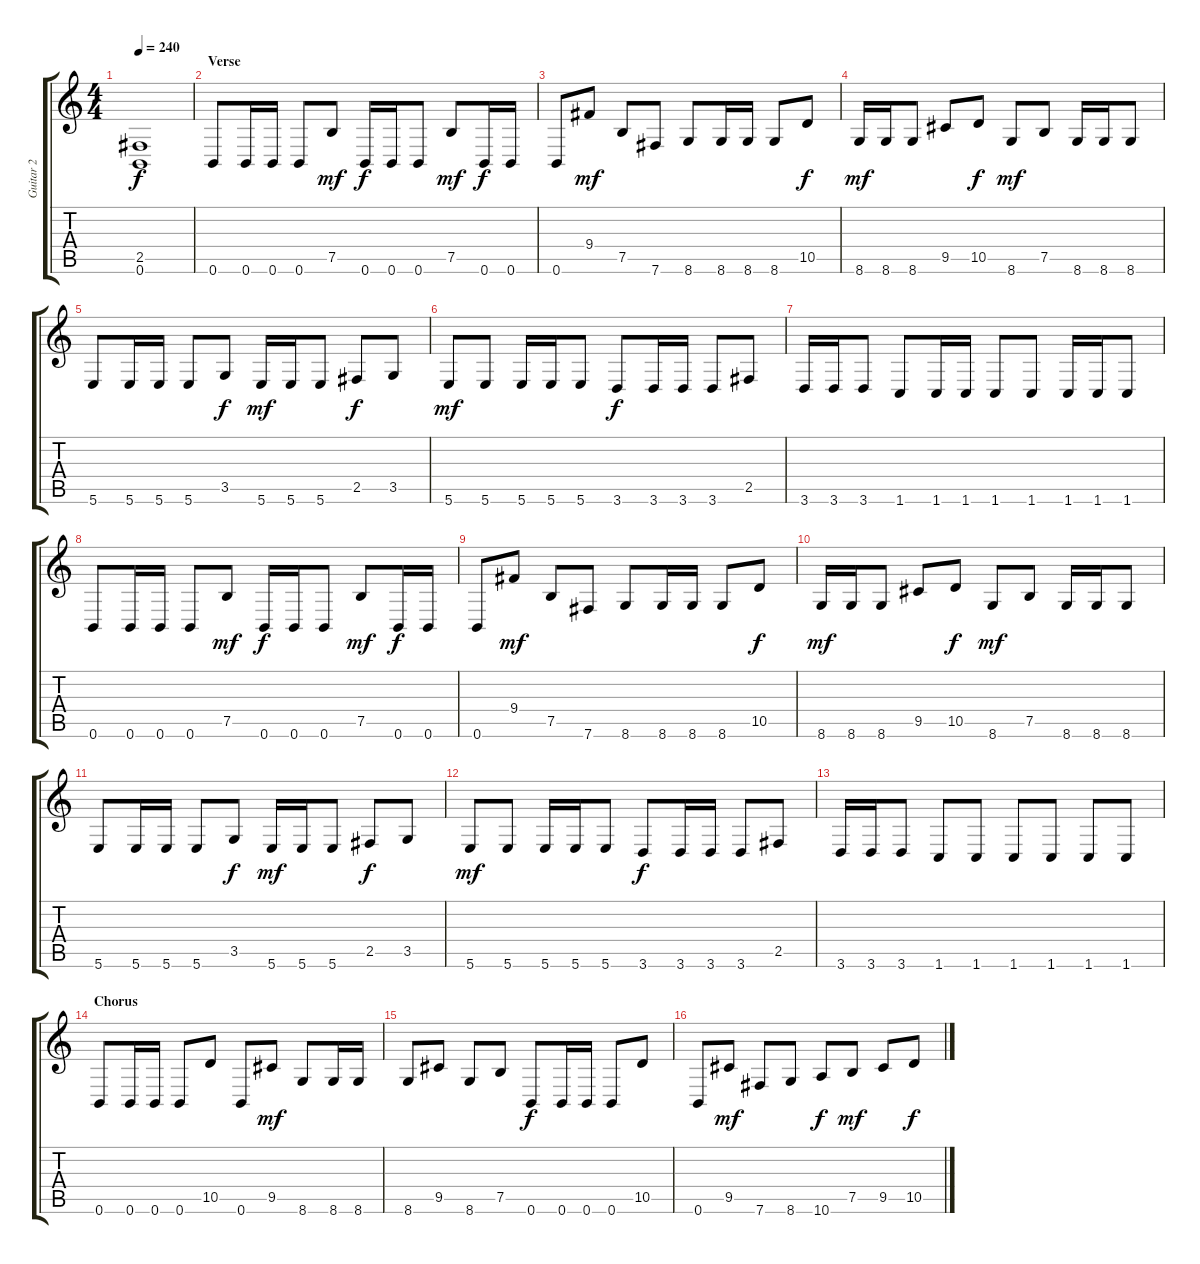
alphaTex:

\track ("Guitar 2" "Guitar 2") {instrument distortionguitar}
\staff {score tabs}
\tuning (B3 Gb3 D3 A2 E2 B1) {hide}
\ts (4 4)
\tempo 240
\clef g2
\ks c
(2.5{t} 0.6{t}).1{dy f} |
\section ("" "Verse")
0.6.8 0.6.16 0.6.16 0.6.8 7.5.8{dy mf} 0.6.16{dy f} 0.6.16 0.6.8 7.5.8{dy mf} 0.6.16{dy f} 0.6.16 |
0.6.8 9.4.8{dy mf} 7.5.8 7.6.8 8.6.8 8.6.16 8.6.16 8.6.8 10.5.8{dy f} |
8.6.16{dy mf} 8.6.16 8.6.8 9.5.8 10.5.8{dy f} 8.6.8{dy mf} 7.5.8 8.6.16 8.6.16 8.6.8 |
5.6.8 5.6.16 5.6.16 5.6.8 3.5.8{dy f} 5.6.16{dy mf} 5.6.16 5.6.8 2.5.8{dy f} 3.5.8 |
5.6.8{dy mf} 5.6.8 5.6.16 5.6.16 5.6.8 3.6.8{dy f} 3.6.16 3.6.16 3.6.8 2.5.8 |
3.6.16 3.6.16 3.6.8 1.6.8 1.6.16 1.6.16 1.6.8 1.6.8 1.6.16 1.6.16 1.6.8 |
0.6.8 0.6.16 0.6.16 0.6.8 7.5.8{dy mf} 0.6.16{dy f} 0.6.16 0.6.8 7.5.8{dy mf} 0.6.16{dy f} 0.6.16 |
0.6.8 9.4.8{dy mf} 7.5.8 7.6.8 8.6.8 8.6.16 8.6.16 8.6.8 10.5.8{dy f} |
8.6.16{dy mf} 8.6.16 8.6.8 9.5.8 10.5.8{dy f} 8.6.8{dy mf} 7.5.8 8.6.16 8.6.16 8.6.8 |
5.6.8 5.6.16 5.6.16 5.6.8 3.5.8{dy f} 5.6.16{dy mf} 5.6.16 5.6.8 2.5.8{dy f} 3.5.8 |
5.6.8{dy mf} 5.6.8 5.6.16 5.6.16 5.6.8 3.6.8{dy f} 3.6.16 3.6.16 3.6.8 2.5.8 |
3.6.16 3.6.16 3.6.8 1.6.8 1.6.8 1.6.8 1.6.8 1.6.8 1.6.8 |
\section ("" "Chorus")
0.6.8 0.6.16 0.6.16 0.6.8 10.5.8 0.6.8 9.5.8{dy mf} 8.6.8 8.6.16 8.6.16 |
8.6.8 9.5.8 8.6.8 7.5.8 0.6.8{dy f} 0.6.16 0.6.16 0.6.8 10.5.8 |
0.6.8 9.5.8{dy mf} 7.6.8 8.6.8 10.6.8{dy f} 7.5.8{dy mf} 9.5.8 10.5.8{dy f}
